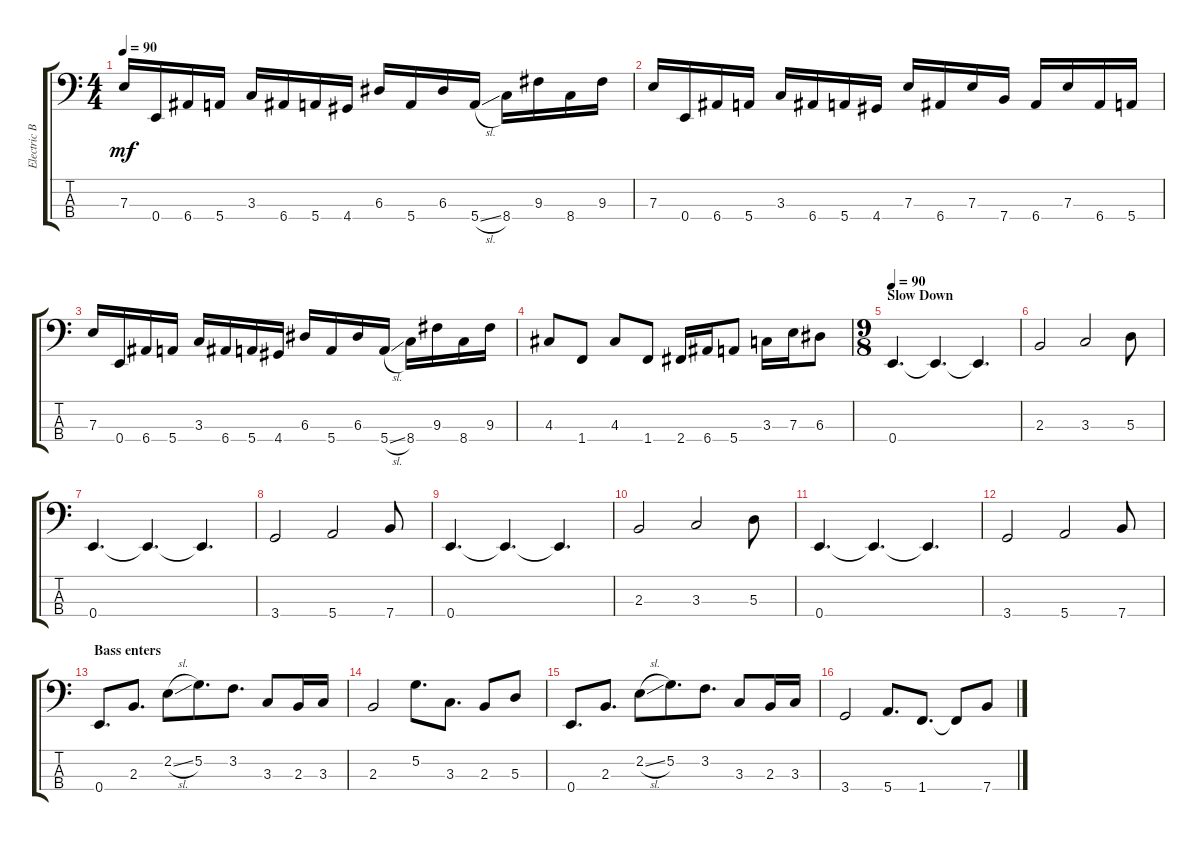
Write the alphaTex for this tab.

\track ("Electric Bass" "Electric B") {instrument electricbassfinger}
\staff {score tabs}
\tuning (G2 D2 A1 E1) {hide}
\ts (4 4)
\tempo 90
\clef f4
\ks c
7.3.16{dy mf} 0.4.16 6.4.16 5.4.16 3.3.16 6.4.16 5.4.16 4.4.16 6.3.16 5.4.16 6.3.16 5.4{sl}.16 8.4.16 9.3.16 8.4.16 9.3.16 |
7.3.16 0.4.16 6.4.16 5.4.16 3.3.16 6.4.16 5.4.16 4.4.16 7.3.16 6.4.16 7.3.16 7.4.16 6.4.16 7.3.16 6.4.16 5.4.16 |
7.3.16 0.4.16 6.4.16 5.4.16 3.3.16 6.4.16 5.4.16 4.4.16 6.3.16 5.4.16 6.3.16 5.4{sl}.16 8.4.16 9.3.16 8.4.16 9.3.16 |
4.3.8 1.4.8 4.3.8 1.4.8 2.4.16 6.4.16 5.4.8 3.3.16 7.3.16 6.3.8 |
\ts (9 8)
\section ("" "Slow Down")
\tempo 90
0.4.4{d} 0.4{t}.4{d} 0.4{t}.4{d} |
2.3.2 3.3.2 5.3.8 |
0.4.4{d} 0.4{t}.4{d} 0.4{t}.4{d} |
3.4.2 5.4.2 7.4.8 |
0.4.4{d} 0.4{t}.4{d} 0.4{t}.4{d} |
2.3.2 3.3.2 5.3.8 |
0.4.4{d} 0.4{t}.4{d} 0.4{t}.4{d} |
3.4.2 5.4.2 7.4.8 |
\section ("" "Bass enters")
0.4.8{d} 2.3.8{d} 2.2{sl}.8 5.2.8{d} 3.2.8{d} 3.3.8 2.3.16 3.3.16 |
2.3.2 5.2.8{d} 3.3.8{d} 2.3.8 5.3.8 |
0.4.8{d} 2.3.8{d} 2.2{sl}.8 5.2.8{d} 3.2.8{d} 3.3.8 2.3.16 3.3.16 |
3.4.2 5.4.8{d} 1.4.8{d} 1.4{t}.8 7.4.8
